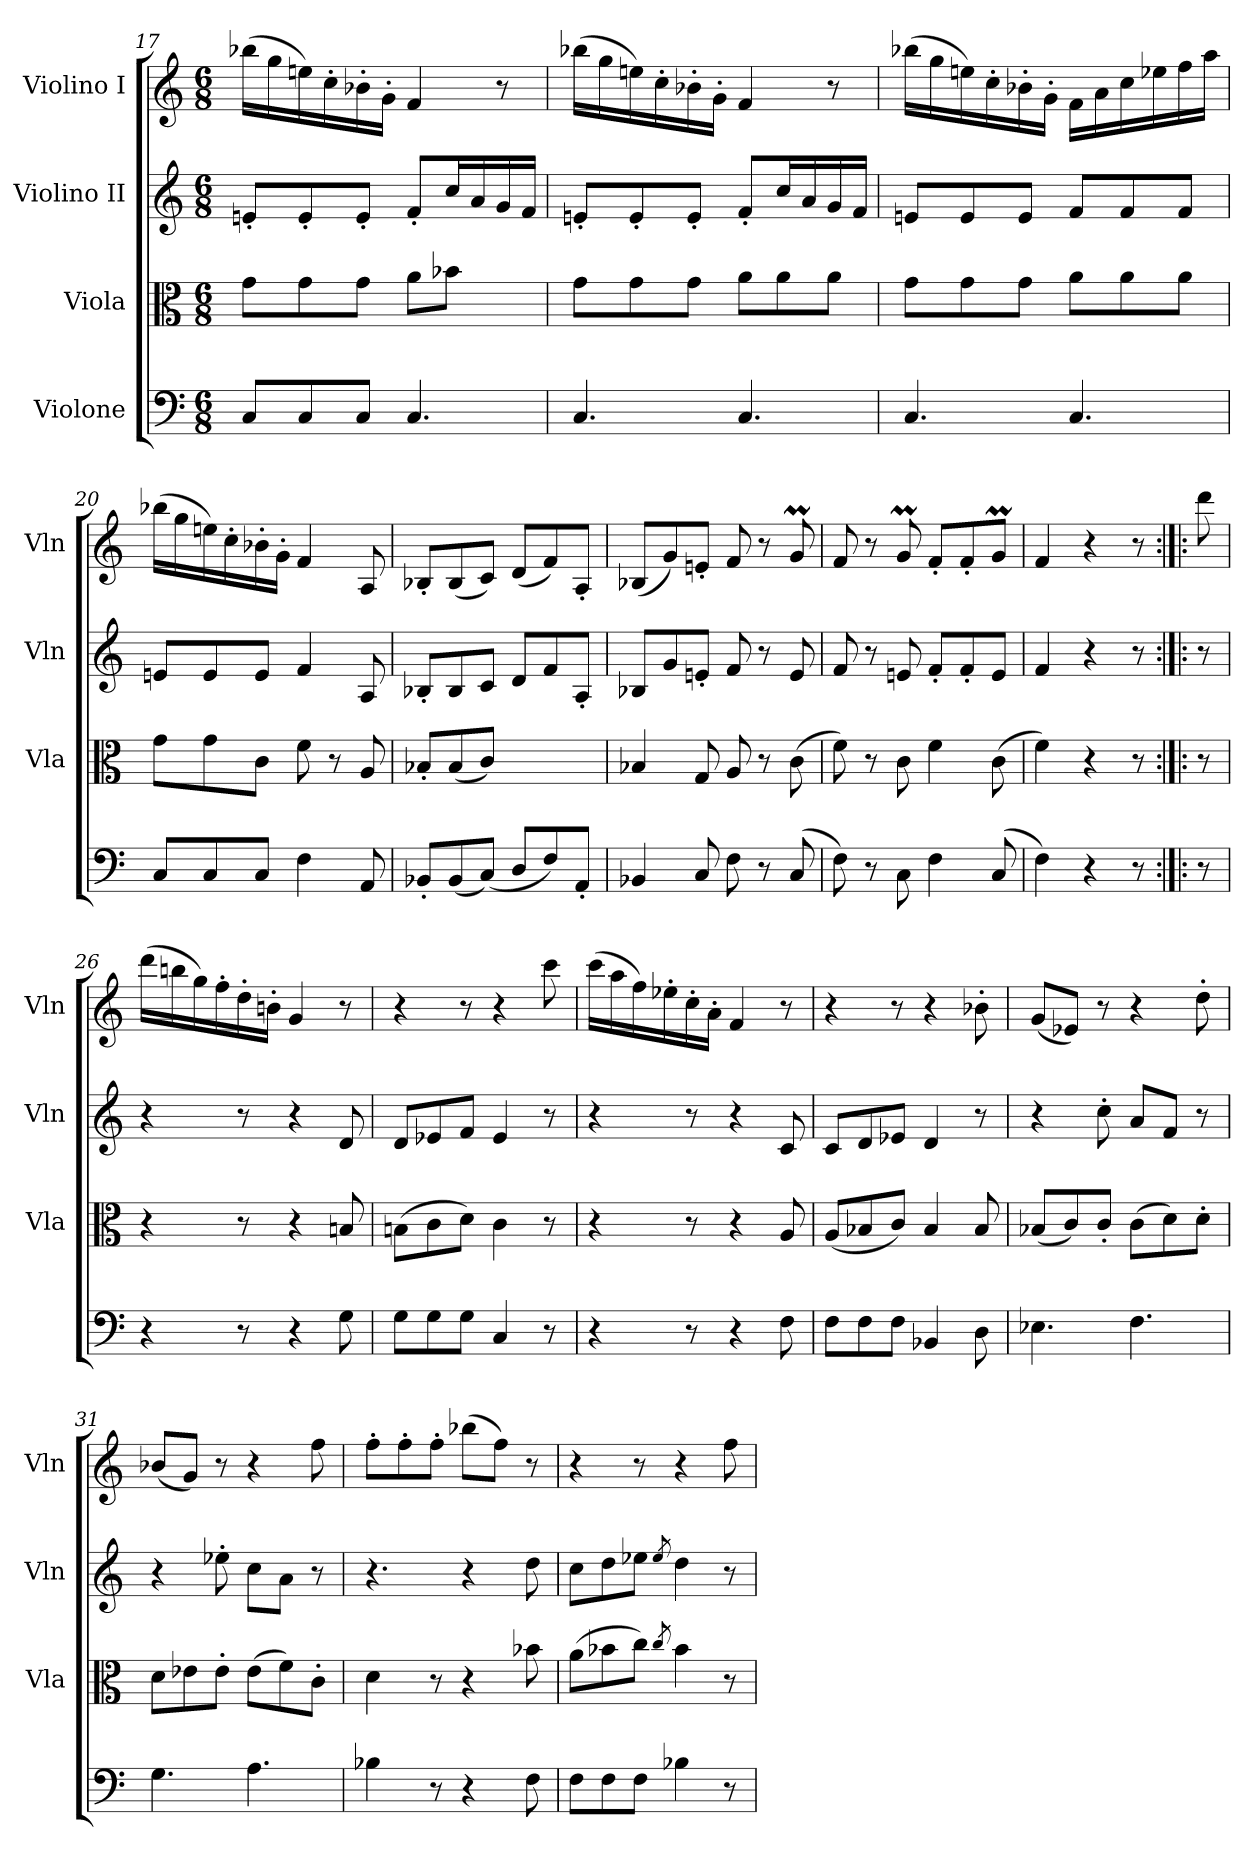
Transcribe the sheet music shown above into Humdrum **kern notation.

**kern	**kern	**kern	**kern
*part4	*part3	*part2	*part1
*staff4	*staff3	*staff2	*staff1
*I"Violone	*I"Viola	*I"Violino II	*I"Violino I
*	*I'Vla	*I'Vln	*I'Vln
*clefF4	*clefC3	*clefG2	*clefG2
*M6/8	*M6/8	*M6/8	*M6/8
=17	=17	=17	=17
8C/L	8g\L	8en'</L	(>16bb-\LL
.	.	.	16gg\
8C/	8g\	8e'</	16een\)
.	.	.	16cc'>\
8C/J	8g\J	8e'</J	16b-'>\
.	.	.	16g'>\JJ
4.C/	8a\L	8f'</L	4f/
.	8b-\J	16cc/L	.
.	.	16a/	.
.	8ryy	16g/	8r
.	.	16f/JJ	.
!!LO:LB:g=z
=18	=18	=18	=18
4.C/	8g\L	8en'</L	(>16bb-\LL
.	.	.	16gg\
.	8g\	8e'</	16een\)
.	.	.	16cc'>\
.	8g\J	8e'</J	16b-'>\
.	.	.	16g'>\JJ
4.C/	8a\L	8f'</L	4f/
.	8a\	16cc/L	.
.	.	16a/	.
.	8a\J	16g/	8r
.	.	16f/JJ	.
=19	=19	=19	=19
4.C/	8g\L	8en/L	(>16bb-\LL
.	.	.	16gg\
.	8g\	8e/	16een\)
.	.	.	16cc'>\
.	8g\J	8e/J	16b-'>\
.	.	.	16g'>\JJ
4.C/	8a\L	8f/L	16f\LL
.	.	.	16a\
.	8a\	8f/	16cc\
.	.	.	16ee-\
.	8a\J	8f/J	16ff\
.	.	.	16aa\JJ
=20	=20	=20	=20
8C/L	8g\L	8en/L	(>16bb-\LL
.	.	.	16gg\
8C/	8g\	8e/	16een\)
.	.	.	16cc'>\
8C/J	8c\J	8e/J	16b-'>\
.	.	.	16g'>\JJ
4F\	8f\	4f/	4f/
.	8r	.	.
8AA/	8A/	8A/	8A/
=21	=21	=21	=21
8BB-'</L	8B-'</L	8B-'</L	8B-'</L
(<8BB-/	(<8B-/	8B-/	(<8B-/
(<8C/J)	8c/J)	8c/J	8c/J)
8D/L	4.ryy	8d/L	(<8d/L
8F/)	.	8f/	8f/)
8AA'</J	.	8A'</J	8A'</J
=22	=22	=22	=22
4BB-/	4B-/	8B-/L	(<8B-/L
.	.	8g/	8g/)
8C/	8G/	8en'</J	8en'</J
8F\	8A/	8f/	8f/
8r	8r	8r	8r
(<8C/	(>8c\	8e/	8gM/
=23	=23	=23	=23
8F\)	8f\)	8f/	8f/
8r	8r	8r	8r
(>8C\	8c\	8en/	8gM/
4F\	4f\	8f'</L	8f'</L
.	.	8f'</	8f'</
(>8C/	(>8c\	8e/J	8gM/J
!!LO:LB:g=z
=24	=24	=24	=24
4F\)	4f\)	4f/	4f/
4r	4r	4r	4r
8r	8r	8r	8r
=25:|!|:	=25:|!|:	=25:|!|:	=25:|!|:
8r	8r	8r	8ddd\
=26	=26	=26	=26
4r	4r	4r	(>16ddd\LL
.	.	.	16bbn\
.	.	.	16gg\)
.	.	.	16ff'>\
8r	8r	8r	16dd'>\
.	.	.	16bn'>\JJ
4r	4r	4r	4g/
8G\	8Bn/	8d/	8r
=27	=27	=27	=27
8G\L	(>8Bn\L	8d/L	4r
8G\	8c\	8e-/	.
8G\J	8d\J)	8f/J	8r
4C/	4c\	4e-/	4r
8r	8r	8r	8ccc\
=28	=28	=28	=28
4r	4r	4r	(>16ccc\LL
.	.	.	16aa\
.	.	.	16ff\)
.	.	.	16ee-'>\
8r	8r	8r	16cc'>\
.	.	.	16a'>\JJ
4r	4r	4r	4f/
8F\	8A/	8c/	8r
=29	=29	=29	=29
8F\L	(<8A/L	8c/L	4r
8F\	8B-/	8d/	.
8F\J	8c/J)	8e-/J	8r
4BB-/	4B-/	4d/	4r
8D\	8B-/	8r	8b-'>\
!!LO:LB:g=z
=30	=30	=30	=30
4.E-\	(<8B-/L	4r	(<8g/L
.	8c/)	.	8e-/J)
.	8c'</J	8cc'>\	8r
4.F\	(>8c\L	8a/L	4r
.	8d\)	8f/J	.
.	8d'>\J	8r	8dd'>\
=31	=31	=31	=31
4.G\	8d\L	4r	(<8b-/L
.	8e-\	.	8g/J)
.	8e-'>\J	8ee-'>\	8r
4.A\	(>8e-\L	8cc\L	4r
.	8f\)	8a\J	.
.	8c'>\J	8r	8ff\
=32	=32	=32	=32
4B-\	4d\	4.r	8ff'>\L
.	.	.	8ff'>\
8r	8r	.	8ff'>\J
4r	4r	4r	(>8bb-\L
.	.	.	8ff\J)
8F\	8b-\	8dd\	8r
=33	=33	=33	=33
8F\L	(>8a\L	8cc\L	4r
8F\	8b-\	8dd\	.
8F\J	8cc\J)	8ee-\J	8r
.	8qcc/	8qee-/	.
4B-\	4b-\	4dd\	4r
8r	8r	8r	8ff\
=	=	=	=
*-	*-	*-	*-
